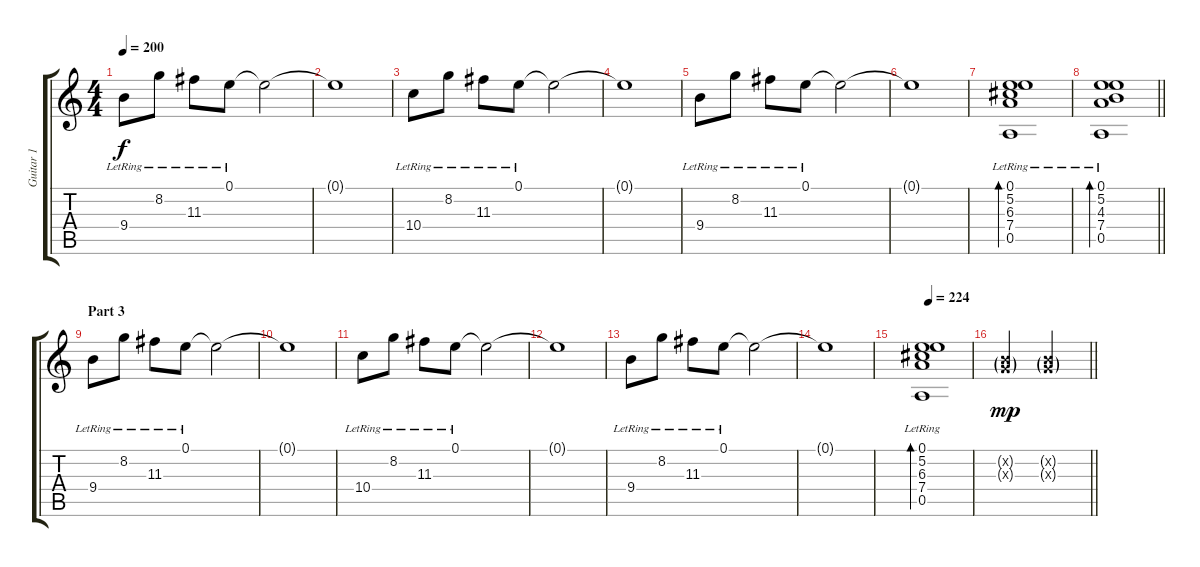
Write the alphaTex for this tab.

\track ("Guitar 1" "Guitar 1") {instrument acousticguitarsteel}
\staff {score tabs}
\tuning (E4 B3 G3 D3 A2 E2) {hide}
\ts (4 4)
\tempo 200
\clef g2
\ks c
9.4{lr}.8{dy f} 8.2{lr}.8 11.3{lr}.8 0.1{lr}.8 0.1{t}.2 |
0.1{t}.1 |
10.4{lr}.8 8.2{lr}.8 11.3{lr}.8 0.1{lr}.8 0.1{t}.2 |
0.1{t}.1 |
9.4{lr}.8 8.2{lr}.8 11.3{lr}.8 0.1{lr}.8 0.1{t}.2 |
0.1{t}.1 |
(0.1{lr} 5.2{lr} 6.3{lr} 7.4{lr} 0.5{lr}).1{bd 240} |
\barLineRight lightlight
(0.1{lr} 5.2{lr} 4.3{lr} 7.4{lr} 0.5{lr}).1{bd 240} |
\section ("" "Part 3")
9.4{lr}.8{balance 16} 8.2{lr}.8 11.3{lr}.8 0.1{lr}.8 0.1{t}.2 |
0.1{t}.1 |
10.4{lr}.8 8.2{lr}.8 11.3{lr}.8 0.1{lr}.8 0.1{t}.2 |
0.1{t}.1 |
9.4{lr}.8 8.2{lr}.8 11.3{lr}.8 0.1{lr}.8 0.1{t}.2 |
0.1{t}.1 |
\tempo 224
(0.1{lr} 5.2{lr} 6.3{lr} 7.4{lr} 0.5{lr}).1{bd 240} |
\barLineRight lightlight
(0.2{g x} 0.3{g x}).2{dy mp} (0.2{g x} 0.3{g x}).2
